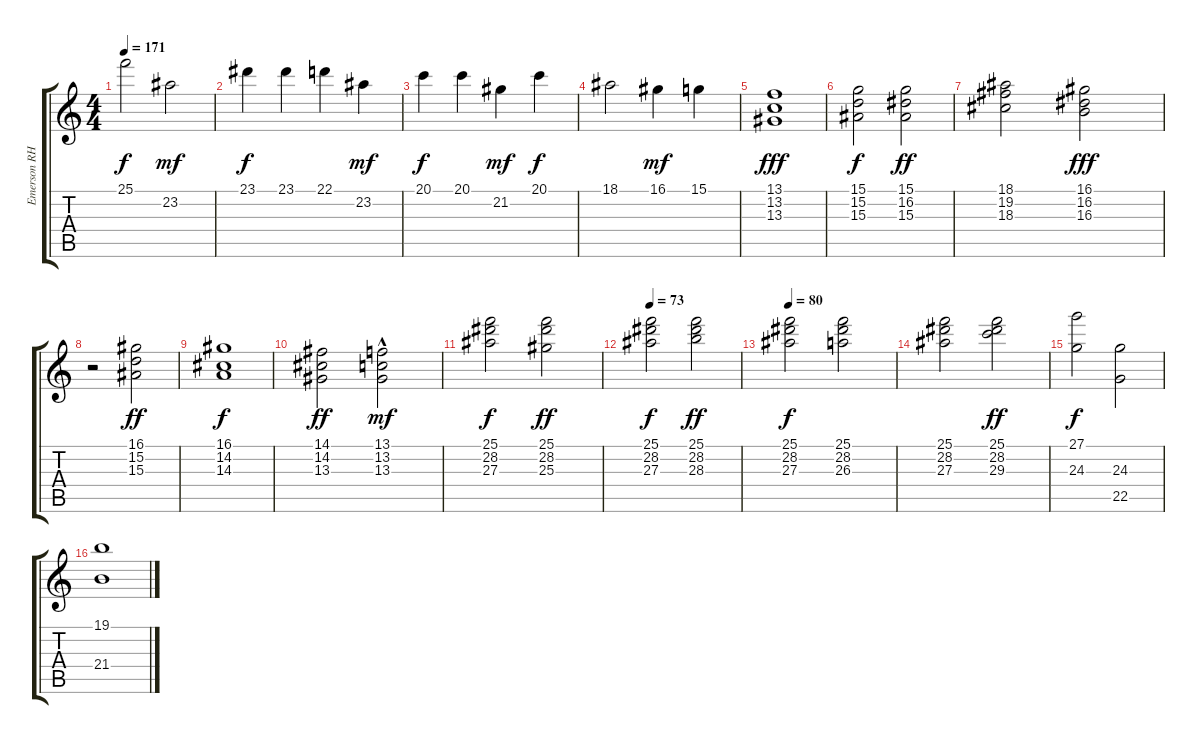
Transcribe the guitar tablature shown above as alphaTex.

\track ("Emerson RH" "Emerson RH") {instrument rockorgan}
\staff {score tabs}
\tuning (E4 B3 G3 D3 A2 E2) {hide}
\ts (4 4)
\tempo 171
\clef g2
\ks c
25.1.2{dy f} 23.2.2{dy mf} |
23.1.4{dy f} 23.1.4 22.1.4 23.2.4{dy mf} |
20.1.4{dy f} 20.1.4 21.2.4{dy mf} 20.1.4{dy f} |
18.1.2 16.1.4{dy mf} 15.1.4 |
(13.1 13.2 13.3).1{dy fff} |
(15.1 15.2 15.3).2{dy f} (15.1 16.2 15.3).2{dy ff} |
(18.1 19.2 18.3).2 (16.1 16.2 16.3).2{dy fff} |
r.2 (16.1 15.2 15.3).2{dy ff} |
(16.1 14.2 14.3).1{dy f} |
(14.1 14.2 13.3).2{dy ff} (13.1 13.2{hac} 13.3{hac}).2{dy mf} |
(25.1 28.2 27.3).2{dy f} (25.1 28.2 25.3).2{dy ff} |
\tempo 73
(25.1 28.2 27.3).2{dy f} (25.1 28.2 28.3).2{dy ff} |
\tempo 80
(25.1 28.2 27.3).2{dy f} (25.1 28.2 26.3).2 |
(25.1 28.2 27.3).2 (25.1 28.2 29.3).2{dy ff} |
(27.1 24.3).2{dy f} (24.3 22.5).2 |
(19.1 21.4).1
